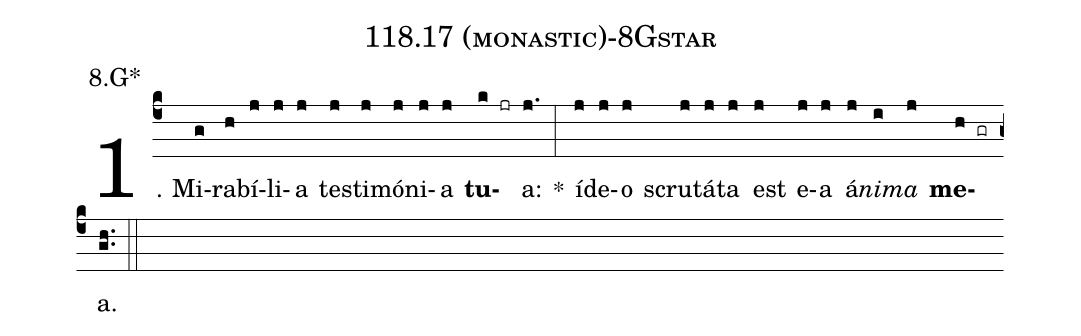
name: 118.17 (monastic)-8Gstar;
annotation: 8.G*;
%%
(c4)1. Mi(g)ra(h)bí(j)li(j)a(j) tes(j)ti(j)mó(j)ni(j)a(j) <b>tu</b>(k jr)a:(j.) *(:) íd(j)e(j)o(j) scru(j)tá(j)ta(j) est(j) e(j)a(j) á(j)<i>ni</i>(i)<i>ma</i>(j) <b>me</b>(h gr)a.(gh..) (::)
